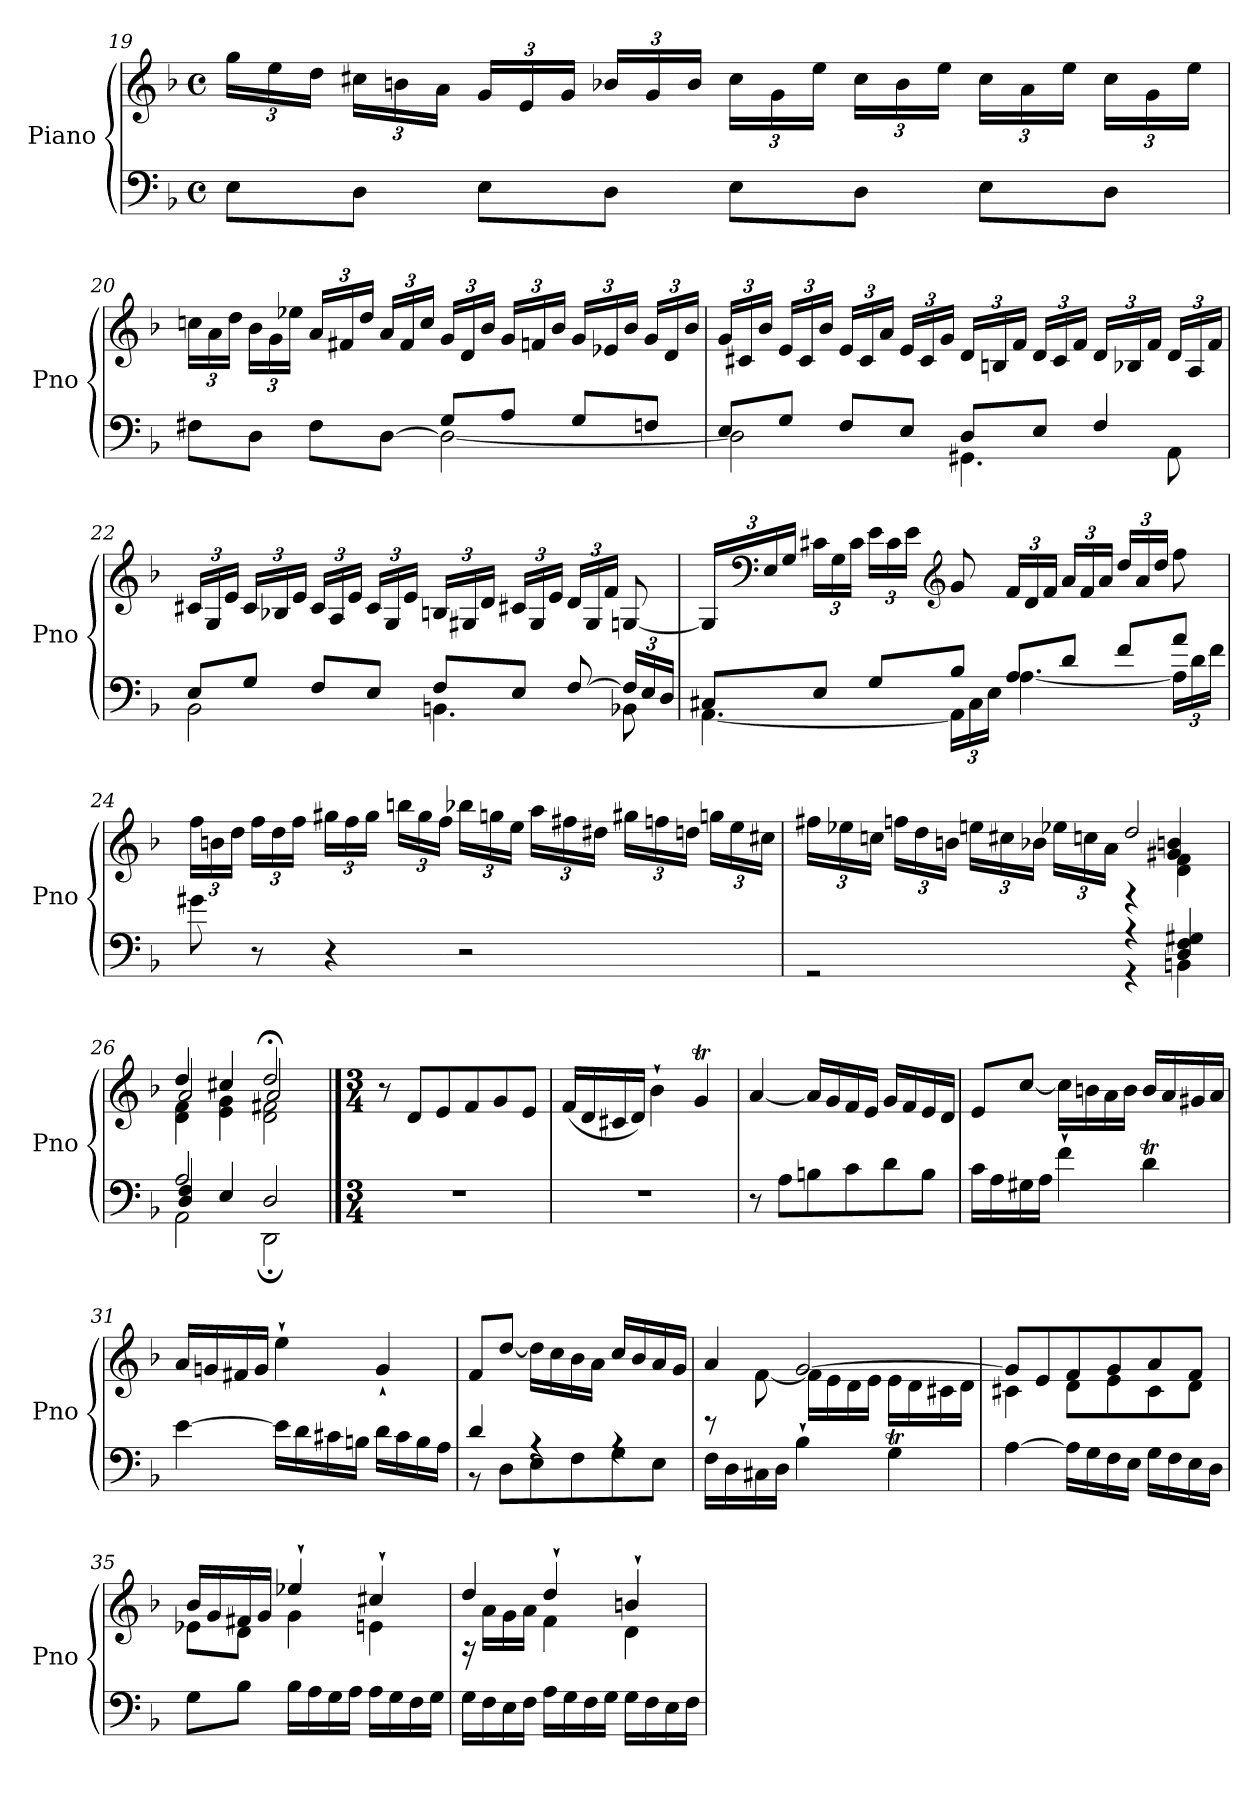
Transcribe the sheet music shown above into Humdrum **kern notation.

**kern	**kern
*part1	*part1
*staff2	*staff1
*I"Piano	*
*I'Pno	*
*clefF4	*clefG2
*k[b-]	*k[b-]
*M4/4	*M4/4
*met(c)	*met(c)
*	*Xbrackettup
=19	=19
8E\L	24gg\LL
.	24ee\
.	24dd\JJ
8D\J	24cc#X\LL
.	24bn\
.	24a\JJ
8E\L	24g/LL
.	24e/
.	24g/JJ
8D\J	24b-X/LL
.	24g/
.	24b-/JJ
8E\L	24cc#\LL
.	24g\
.	24ee\JJ
8D\J	24cc#\LL
.	24b-\
.	24ee\JJ
8E\L	24cc#\LL
.	24a\
.	24ee\JJ
8D\J	24cc#\LL
.	24g\
.	24ee\JJ
!!LO:LB:g=z
=20	=20
*^	*
2ryy	8F#X\L	24ccn\LL
.	.	24a\
.	.	24dd\JJ
.	8D\J	24b-\LL
.	.	24g\
.	.	24ee-X\JJ
.	8F#\L	24a/LL
.	.	24f#X/
.	.	24dd/JJ
.	[8D\J	24a/LL
.	.	24f#/
.	.	24cc/JJ
8G/L	2D\_	24g/LL
.	.	24d/
.	.	24b-/JJ
8A/J	.	24g/LL
.	.	24fn/
.	.	24b-/JJ
8G/L	.	24g/LL
.	.	24e-X/
.	.	24b-/JJ
8Fn/J	.	24g/LL
.	.	24d/
.	.	24b-/JJ
!!LO:LB:g=z
=21	=21	=21
8E/L	2D\]	24g/LL
.	.	24c#X/
.	.	24b-/JJ
8G/J	.	24e/LL
.	.	24c#/
.	.	24b-/JJ
8F/L	.	24e/LL
.	.	24c#/
.	.	24a/JJ
8E/J	.	24e/LL
.	.	24c#/
.	.	24g/JJ
8D/L	4.GG#X\	24d/LL
.	.	24Bn/
.	.	24f/JJ
8E/J	.	24d/LL
.	.	24c#/
.	.	24f/JJ
4F/	.	24d/LL
.	.	24B-X/
.	.	24f/JJ
.	8AA\	24d/LL
.	.	24A/
.	.	24f/JJ
!!LO:PB:g=z
=22	=22	=22
8E/L	2BB-\	24c#X/LL
.	.	24G/
.	.	24e/JJ
8G/J	.	24c#/LL
.	.	24B-X/
.	.	24e/JJ
8F/L	.	24c#/LL
.	.	24A/
.	.	24e/JJ
8E/J	.	24c#/LL
.	.	24G/
.	.	24e/JJ
8F/L	4.BBn\	24Bn/LL
.	.	24G#X/
.	.	24d/JJ
8E/J	.	24c#X/LL
.	.	24G#/
.	.	24e/JJ
[8F/	.	24d/LL
.	.	24G#/
.	.	24f/JJ
*Xbrackettup	*	*
24F/LL]	8BB-X\	[8Gn/
24E/	.	.
24D/JJ	.	.
!!LO:LB:g=z
=23	=23	=23
8C#X/L	[4.AA\	24G/LL]
*	*	*clefF4
.	.	24E/
.	.	24G/JJ
8E/J	.	24c#X\LL
.	.	24G\
.	.	24c#\JJ
8G/L	.	24e\LL
.	.	24c#\
.	.	24e\JJ
*	*	*clefG2
8B-/J	24AA\LL]	8g/
.	24C#\	.
.	24E\JJ	.
8A/L	[4.A\	24f/LL
.	.	24d/
.	.	24f/JJ
8d/J	.	24a/LL
.	.	24f/
.	.	24a/JJ
8f/L	.	24dd/LL
.	.	24a/
.	.	24dd/JJ
8a/J	24A\LL]	8ff\
.	24d\	.
.	24f\JJ	.
*v	*v	*
!!LO:LB:g=z
=24	=24
8g#X\	24ff\LL
.	24bn\
.	24dd\JJ
8r	24ff\LL
.	24dd\
.	24ff\JJ
4r	24gg#X\LL
.	24ff\
.	24gg#\JJ
.	24bbn\LL
.	24gg#\
.	24ff\JJ
2r	24bb-X\LL
.	24ggn\
.	24ee\JJ
.	24aa\LL
.	24ff#X\
.	24dd#X\JJ
.	24gg#X\LL
.	24ffn\
.	24ddn\JJ
.	24ggn\LL
.	24ee\
.	24cc#X\JJ
!!LO:LB:g=z
=25	=25
*^	*^
*	*	*	*^
2rGG	2rGGyy	24ff#X\LL	2ryy	2rcyy
.	.	24ee-X\	.	.
.	.	24ccn\JJ	.	.
.	.	24ffn\LL	.	.
.	.	24dd\	.	.
.	.	24bn\JJ	.	.
.	.	24een\LL	.	.
.	.	24cc#X\	.	.
.	.	24b-X\JJ	.	.
.	.	24ee-X\LL	.	.
.	.	24ccn\	.	.
.	.	24a\JJ	.	.
4r	4r	2dd/	4rF	4rAyy
4D/ 4F/ 4G#X/	4BBn\	.	4d\ 4f\	4g#X/ 4bn/
=26	=26	=26	=26	=26
*	*^	*	*	*
2A/	2AA\	4D/ 4F/	4dd/	4d\ 4f\	2a/
.	.	4E/	4cc#X/	4e\ 4g\	.
2D/	2DD;\	2ryy	2dd;</	2d\ 2f#X\	2a/
*v	*v	*v	*	*	*
*	*v	*v	*v
!!LO:PB:g=z
==27	==27
*M3/4	*M3/4
*^	*^
*	*^	*	*^
!	!	!	!LO:TX:a:i:t=a tre voci	!	!
*v	*v	*v	*	*	*
*	*v	*v	*v
2.r	8r
.	8d/L
.	8e/
.	8f/
.	8g/
.	8e/J
=28	=28
2.r	(<16f/LL
.	16d/
.	16c#X/
.	16d/JJ)
.	4b-`\
.	4gT/
=29	=29
8r	[4a/
8A\L	.
8Bn\	16a/LL]
.	16g/
8c\	16f/
.	16e/JJ
8d\	16g/LL
.	16f/
8B\J	16e/
.	16d/JJ
!!LO:LB:g=z
=30	=30
16c\LL	8e/L
16A\	.
16G#X\	[8cc/J
16A\JJ	.
4f`\	16cc\LL]
.	16bn\
.	16a\
.	16b\JJ
4dT\	16b/LL
.	16a/
.	16g#X/
.	16a/JJ
=31	=31
[4e\	16a/LL
.	16gn/
.	16f#X/
.	16g/JJ
16e\LL]	4ee`\
16d\	.
16c#X\	.
16Bn\JJ	.
16d\LL	4g`/
16c#\	.
16B\	.
16A\JJ	.
=32	=32
*^	*
4d/	8r	8f/L
.	8D\L	[8dd/J
4rA	8E\	16dd\LL]
.	.	16cc\
.	8F\	16b-\
.	.	16a\JJ
4rA	8G\	16cc/LL
.	.	16b-/
.	8E\J	16a/
.	.	16g/JJ
*v	*v	*
!!LO:LB:g=z
=33	=33
*	*^
16F\LL	4a/	8rD
16D\	.	.
16C#X\	.	[8f\
16D\JJ	.	.
4B-`\	[2g/	16f\LL]
.	.	16e\
.	.	16d\
.	.	16e\JJ
4GT\	.	16e\LL
.	.	16d\
.	.	16c#X\
.	.	16d\JJ
=34	=34	=34
[4A\	8g/L]	4c#X\
.	8e/	.
16A\LL]	8f/	8d\L
16G\	.	.
16F\	8g/	8e\
16E\JJ	.	.
16G\LL	8a/	8c#\
16F\	.	.
16E\	8f/J	8d\J
16D\JJ	.	.
=35	=35	=35
8G\L	16b-/LL	8e-X\L
.	16g/	.
8B-\J	16f#X/	8d\J
.	16g/JJ	.
16B-\LL	4ee-X`/	4g\
16A\	.	.
16G\	.	.
16A\JJ	.	.
16A\LL	4cc#X`/	4en\
16G\	.	.
16F\	.	.
16G\JJ	.	.
!!LO:LB:g=z	!!
=36	=36	=36
16G\LL	4dd/	16rA
16F\	.	16a\LL
16E\	.	16g\
16F\JJ	.	16a\JJ
16A\LL	4dd`/	4f\
16G\	.	.
16F\	.	.
16G\JJ	.	.
16G\LL	4bn`/	4d\
16F\	.	.
16E\	.	.
16F\JJ	.	.
*	*v	*v
=	=
*-	*-
